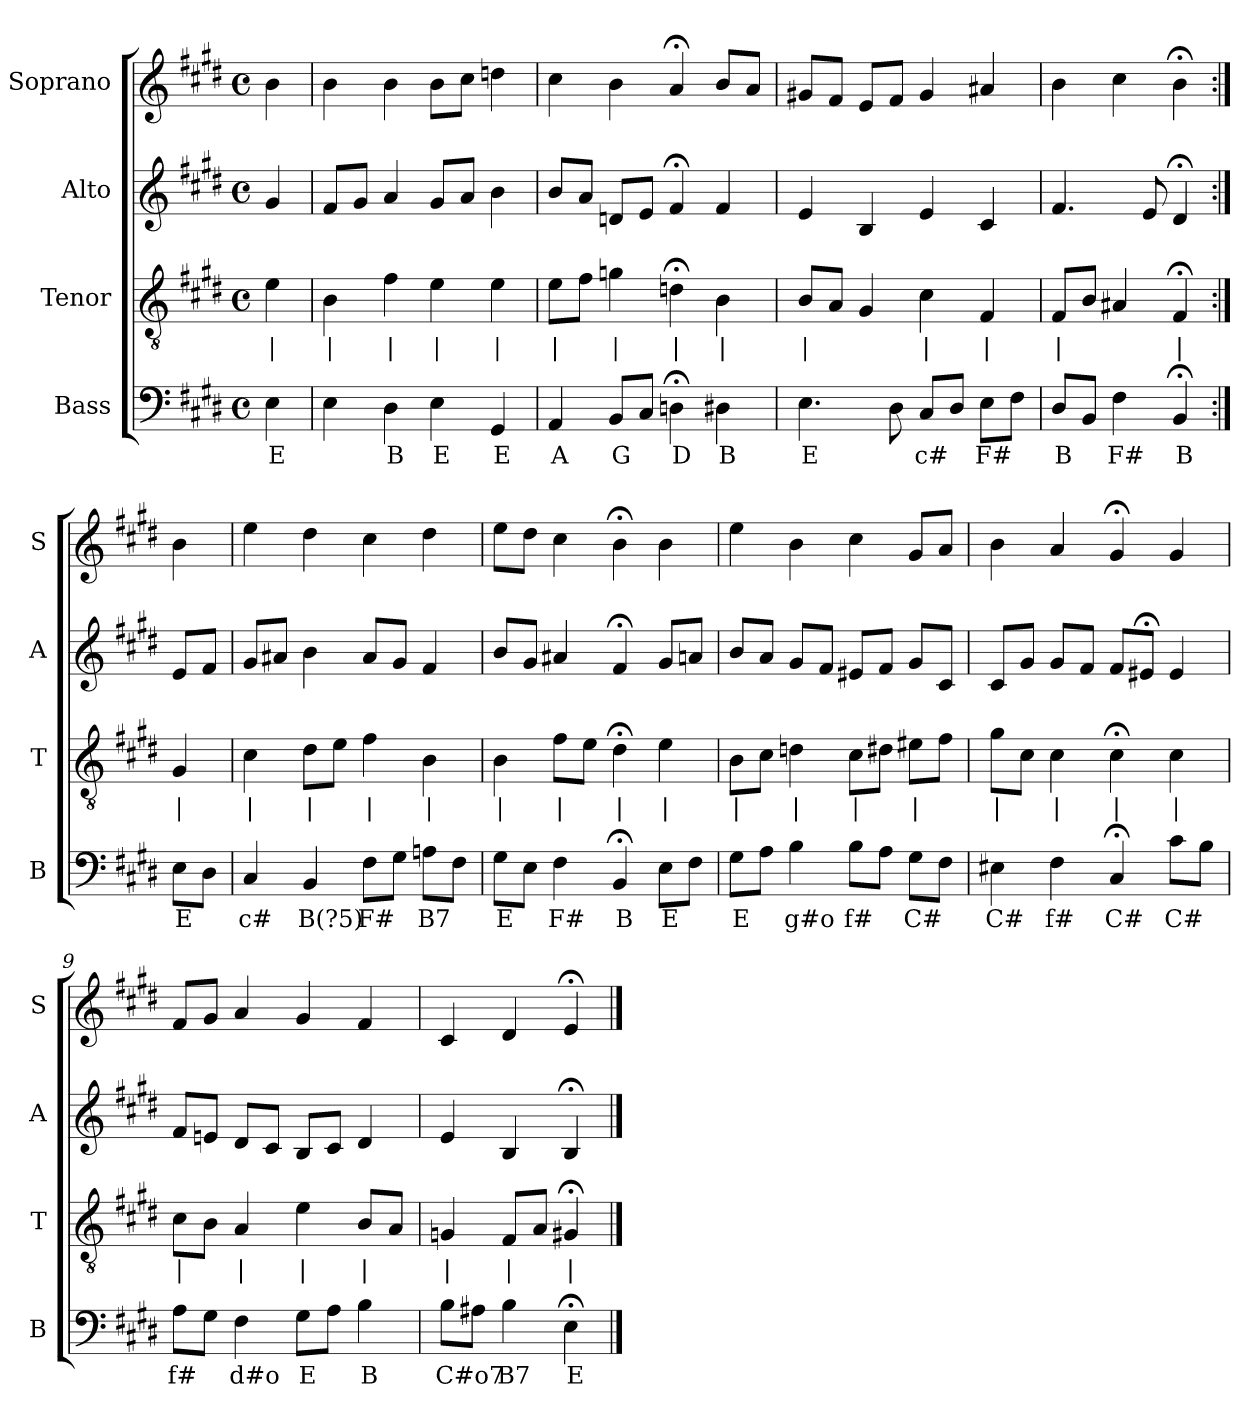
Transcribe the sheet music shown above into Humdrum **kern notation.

**kern	**text	**kern	**text	**kern	**kern
*part4	*part4	*part3	*part3	*part2	*part1
*staff4	*staff4	*staff3	*staff3	*staff2	*staff1
*I"Bass	*	*I"Tenor	*	*I"Alto	*I"Soprano
*I'B	*	*I'T	*	*I'A	*I'S
*clefF4	*	*clefGv2	*	*clefG2	*clefG2
*k[f#c#g#d#]	*	*k[f#c#g#d#]	*	*k[f#c#g#d#]	*k[f#c#g#d#]
*E:	*	*E:	*	*E:	*E:
*M4/4	*	*M4/4	*	*M4/4	*M4/4
*met(c)	*	*met(c)	*	*met(c)	*met(c)
*MM100	*	*MM100	*	*MM100	*MM100
=	=	=	=	=	=
4E	E	4e	|	4g#	4b
=1	=1	=1	=1	=1	=1
4E	.	4B	|	8f#L	4b
.	.	.	.	8g#J	.
4D#	B	4f#	|	4a	4b
4E	E	4e	|	8g#L	8bL
.	.	.	.	8aJ	8cc#J
4GG#	E	4e	|	4b	4ddn
=2	=2	=2	=2	=2	=2
4AA	A	8eL	|	8bL	4cc#
.	.	8f#J	.	8aJ	.
8BBL	G	4gn	|	8dnL	4b
8C#J	.	.	.	8eJ	.
4Dn;<	D	4dn;<	|	4f#;<	4a;<
4D#X	B	4B	|	4f#	8bL
.	.	.	.	.	8aJ
=3	=3	=3	=3	=3	=3
4.E	E	8BL	|	4e	8g#XL
.	.	8AJ	.	.	8f#J
.	.	4G#	.	4B	8eL
8D#	.	.	.	.	8f#J
8C#L	c#	4c#	|	4e	4g#
8D#J	.	.	.	.	.
8EL	F#	4F#	|	4c#	4a#X
8F#J	.	.	.	.	.
=4	=4	=4	=4	=4	=4
8D#L	B	8F#L	|	4.f#	4b
8BBJ	.	8BJ	.	.	.
4F#	F#	4A#X	.	.	4cc#
.	.	.	.	8e	.
4BB;<	B	4F#;<	|	4d#;<	4b;<
=:|!	=:|!	=:|!	=:|!	=:|!	=:|!
8EL	E	4G#	|	8eL	4b
8D#J	.	.	.	8f#J	.
=5	=5	=5	=5	=5	=5
4C#	c#	4c#	|	8g#L	4ee
.	.	.	.	8a#XJ	.
4BB	B(?5)	8d#L	|	4b	4dd#
.	.	8eJ	.	.	.
8F#L	F#	4f#	|	8a#L	4cc#
8G#J	.	.	.	8g#J	.
8AnL	B7	4B	|	4f#	4dd#
8F#J	.	.	.	.	.
=6	=6	=6	=6	=6	=6
8G#L	E	4B	|	8bL	8eeL
8EJ	.	.	.	8g#J	8dd#J
4F#	F#	8f#L	|	4a#X	4cc#
.	.	8eJ	.	.	.
4BB;<	B	4d#;<	|	4f#;<	4b;<
8EL	E	4e	|	8g#L	4b
8F#J	.	.	.	8anJ	.
=7	=7	=7	=7	=7	=7
8G#L	E	8BL	|	8bL	4ee
8AJ	.	8c#J	.	8aJ	.
4B	g#o	4dn	|	8g#L	4b
.	.	.	.	8f#J	.
8BL	f#	8c#L	|	8e#XL	4cc#
8AJ	.	8d#XJ	.	8f#J	.
8G#L	C#	8e#XL	|	8g#L	8g#L
8F#J	.	8f#J	.	8c#J	8aJ
=8	=8	=8	=8	=8	=8
4E#X	C#	8g#L	|	8c#L	4b
.	.	8c#J	.	8g#J	.
4F#	f#	4c#	|	8g#L	4a
.	.	.	.	8f#J	.
4C#;<	C#	4c#;<	|	8f#L	4g#;<
.	.	.	.	8e#X;<J	.
8c#L	C#	4c#	|	4e#	4g#
8BJ	.	.	.	.	.
=9	=9	=9	=9	=9	=9
8AL	f#	8c#L	|	8f#L	8f#L
8G#J	.	8BJ	.	8enJ	8g#J
4F#	d#o	4A	|	8d#L	4a
.	.	.	.	8c#J	.
8G#L	E	4e	|	8BL	4g#
8AJ	.	.	.	8c#J	.
4B	B	8BL	|	4d#	4f#
.	.	8AJ	.	.	.
=10	=10	=10	=10	=10	=10
8BL	C#o7	4Gn	|	4e	4c#
8A#XJ	.	.	.	.	.
4B	B7	8F#L	|	4B	4d#
.	.	8AJ	.	.	.
4E;<	E	4G#X;<	|	4B;<	4e;<
==	==	==	==	==	==
*-	*-	*-	*-	*-	*-
